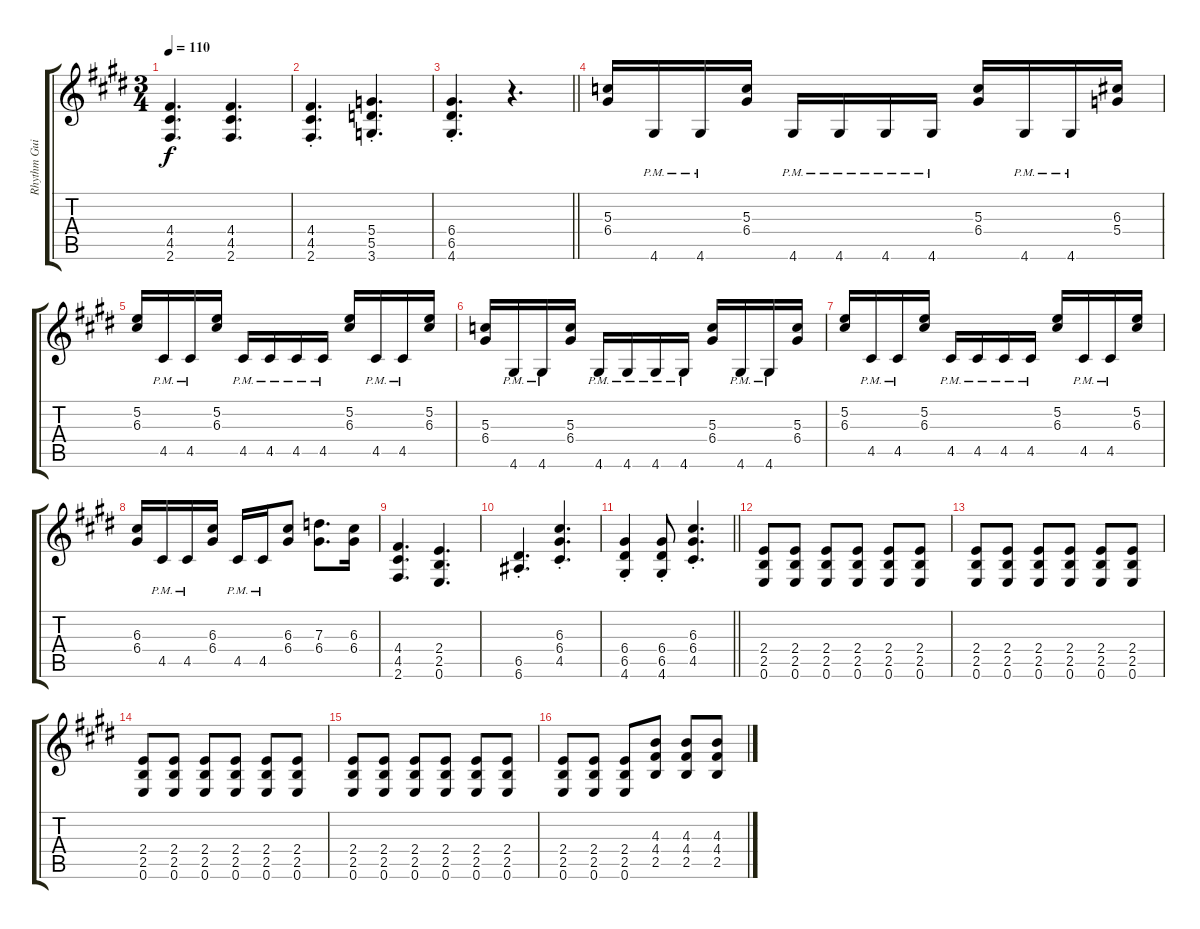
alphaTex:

\track ("Rhythm Guitar" "Rhythm Gui") {instrument overdrivenguitar}
\staff {score tabs}
\tuning (E4 B3 G3 D3 A2 E2) {hide}
\ts (3 4)
\tempo 110
\clef g2
\ks c#minor
(4.4 4.5 2.6).4{d dy f} (4.4 4.5 2.6).4{d} |
(4.4{st} 4.5{st} 2.6{st}).4{d} (5.4{st} 5.5{st} 3.6{st}).4{d} |
\barLineRight lightlight
(6.4{st} 6.5{st} 4.6{st}).4{d} r.4{d} |
(5.3 6.4).16 4.6{pm}.16 4.6{pm}.16 (5.3 6.4).16 4.6{pm}.16 4.6{pm}.16 4.6{pm}.16 4.6{pm}.16 (5.3 6.4).16 4.6{pm}.16 4.6{pm}.16 (6.3 5.4).16 |
(5.2 6.3).16 4.5{pm}.16 4.5{pm}.16 (5.2 6.3).16 4.5{pm}.16 4.5{pm}.16 4.5{pm}.16 4.5{pm}.16 (5.2 6.3).16 4.5{pm}.16 4.5{pm}.16 (5.2 6.3).16 |
(5.3 6.4).16 4.6{pm}.16 4.6{pm}.16 (5.3 6.4).16 4.6{pm}.16 4.6{pm}.16 4.6{pm}.16 4.6{pm}.16 (5.3 6.4).16 4.6{pm}.16 4.6{pm}.16 (5.3 6.4).16 |
(5.2 6.3).16 4.5{pm}.16 4.5{pm}.16 (5.2 6.3).16 4.5{pm}.16 4.5{pm}.16 4.5{pm}.16 4.5{pm}.16 (5.2 6.3).16 4.5{pm}.16 4.5{pm}.16 (5.2 6.3).16 |
(6.3 6.4).16 4.5{pm}.16 4.5{pm}.16 (6.3 6.4).16 4.5{pm}.16 4.5{pm}.16 (6.3 6.4).8 (7.3 6.4).8{d} (6.3 6.4).16 |
(4.4 4.5 2.6).4{d} (2.4 2.5 0.6).4{d} |
(6.5{st} 6.6{st}).4{d} (6.3{st} 6.4{st} 4.5{st}).4{d} |
\barLineRight lightlight
(6.4{st} 6.5{st} 4.6{st}).4 (6.4{st} 6.5{st} 4.6{st}).8 (6.3{st} 6.4{st} 4.5{st}).4{d} |
\ks e
(2.4 2.5 0.6).8 (2.4 2.5 0.6).8 (2.4 2.5 0.6).8 (2.4 2.5 0.6).8 (2.4 2.5 0.6).8 (2.4 2.5 0.6).8 |
\ks c#minor
(2.4 2.5 0.6).8 (2.4 2.5 0.6).8 (2.4 2.5 0.6).8 (2.4 2.5 0.6).8 (2.4 2.5 0.6).8 (2.4 2.5 0.6).8 |
(2.4 2.5 0.6).8 (2.4 2.5 0.6).8 (2.4 2.5 0.6).8 (2.4 2.5 0.6).8 (2.4 2.5 0.6).8 (2.4 2.5 0.6).8 |
(2.4 2.5 0.6).8 (2.4 2.5 0.6).8 (2.4 2.5 0.6).8 (2.4 2.5 0.6).8 (2.4 2.5 0.6).8 (2.4 2.5 0.6).8 |
\ks e
(2.4 2.5 0.6).8 (2.4 2.5 0.6).8 (2.4 2.5 0.6).8 (4.3 4.4 2.5).8 (4.3 4.4 2.5).8 (4.3 4.4 2.5).8
